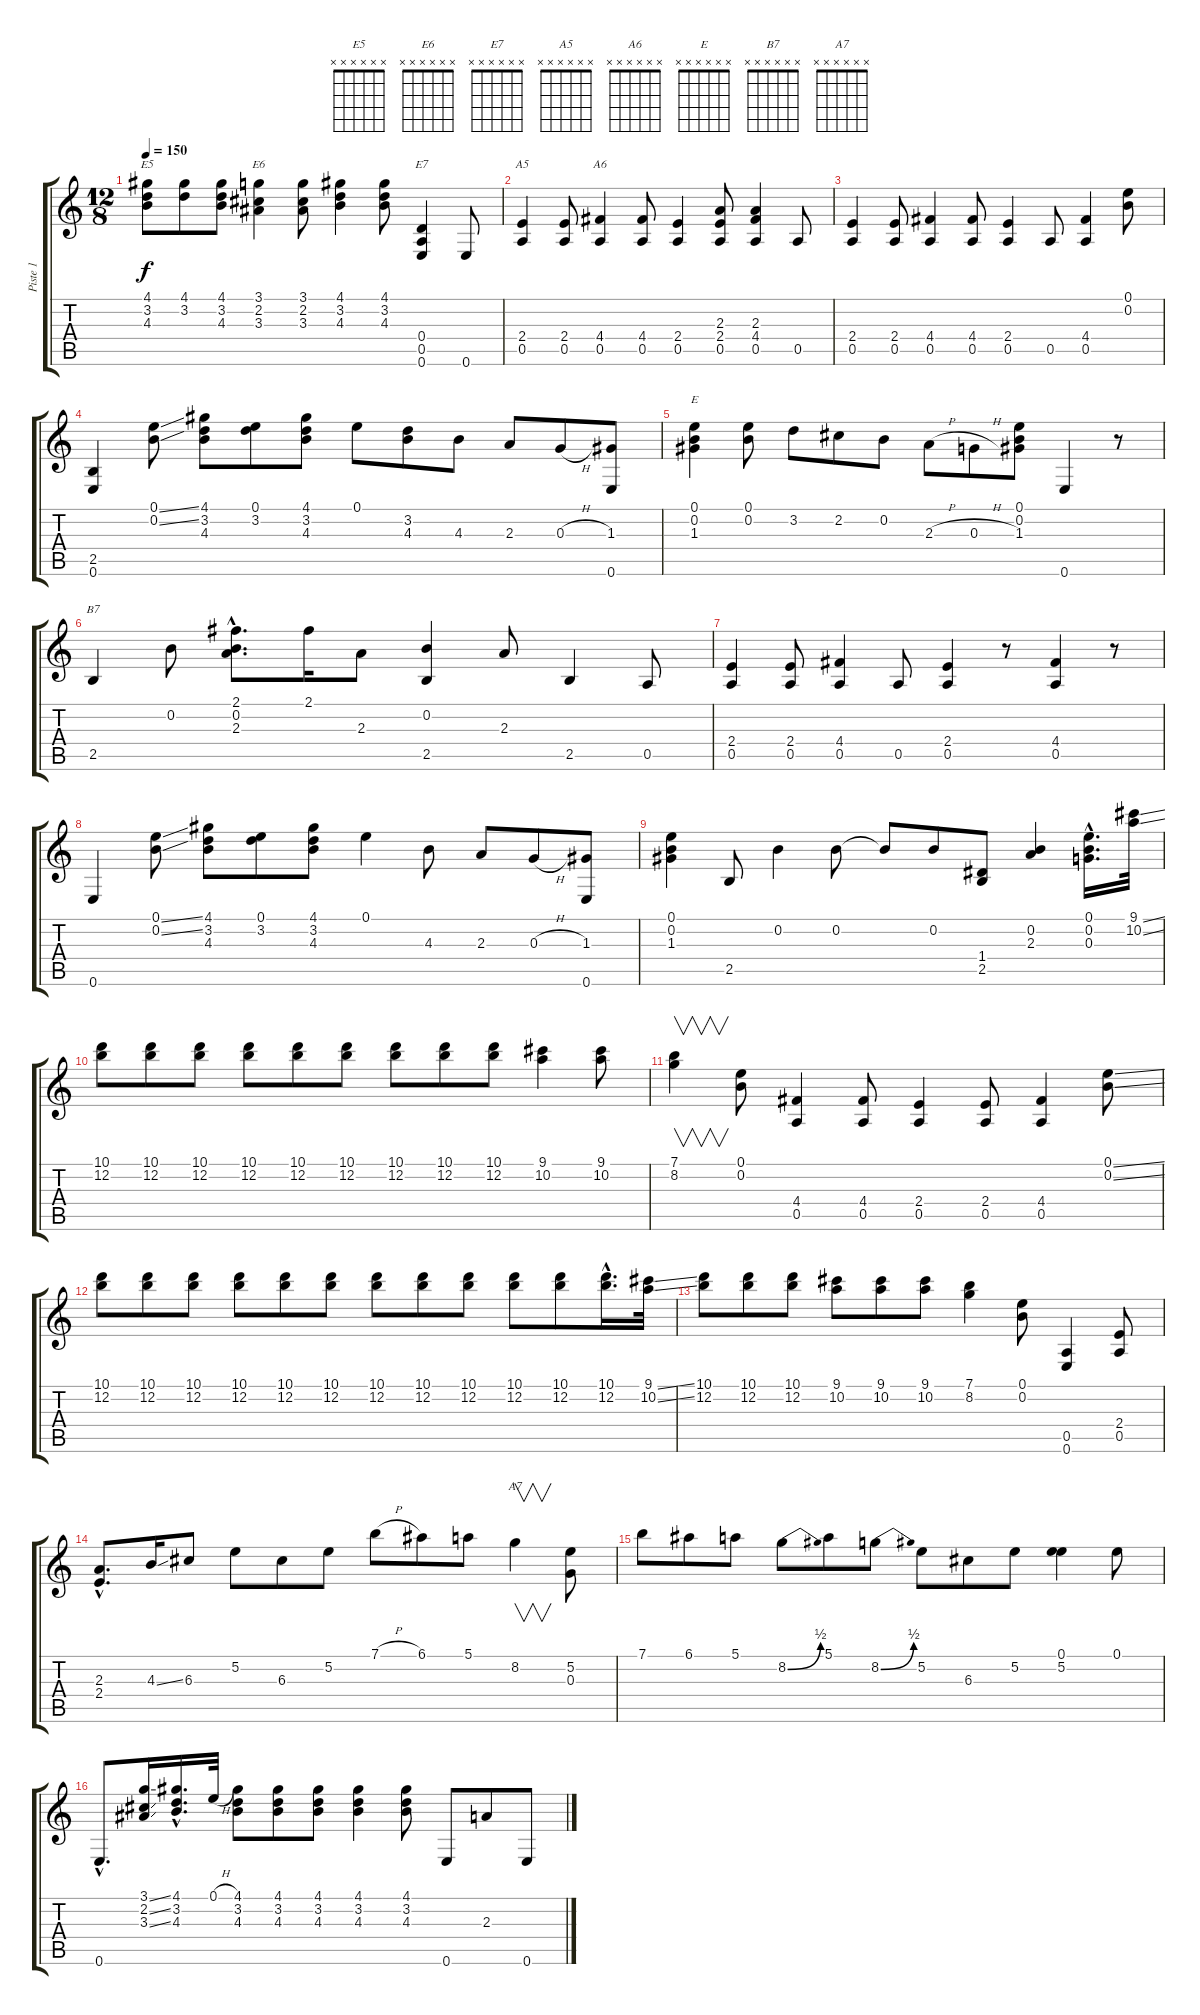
\track ("Piste 1" "Piste 1") {instrument acousticguitarsteel}
\staff {score tabs}
\tuning (E4 B3 G3 D3 A2 E2) {hide}
\chord ("E5" x x x x x x) {firstfret 0}
\chord ("E6" x x x x x x) {firstfret 0}
\chord ("E7" x x x x x x) {firstfret 0}
\chord ("A5" x x x x x x) {firstfret 0}
\chord ("A6" x x x x x x) {firstfret 0}
\chord ("E" x x x x x x) {firstfret 0}
\chord ("B7" x x x x x x) {firstfret 0}
\chord ("A7" x x x x x x) {firstfret 0}
\ts (12 8)
\tempo 150
\clef g2
\ks c
(4.1 3.2 4.3).8{ch "E5" dy f} (4.1 3.2).8 (4.1 3.2 4.3).8 (3.1 2.2 3.3).4{ch "E6"} (3.1 2.2 3.3).8 (4.1 3.2 4.3).4 (4.1 3.2 4.3).8 (0.4 0.5 0.6).4{ch "E7"} 0.6.8 |
(2.4 0.5).4{ch "A5"} (2.4 0.5).8 (4.4 0.5).4{ch "A6"} (4.4 0.5).8 (2.4 0.5).4 (2.3 2.4 0.5).8 (2.3 4.4 0.5).4 0.5.8 |
(2.4 0.5).4 (2.4 0.5).8 (4.4 0.5).4 (4.4 0.5).8 (2.4 0.5).4 0.5.8 (4.4 0.5).4 (0.1 0.2).8 |
(2.5 0.6).4 (0.1{ss} 0.2{ss}).8 (4.1 3.2 4.3).8 (0.1 3.2).8 (4.1 3.2 4.3).8 0.1.8 (3.2 4.3).8 4.3.8 2.3.8 0.3{h}.8 (1.3 0.6).8 |
(0.1 0.2 1.3).4{ch "E"} (0.1 0.2).8 3.2.8 2.2.8 0.2.8 2.3{h}.8 0.3{h}.8 (0.1 0.2 1.3).8 0.6.4 r.8 |
2.5.4{ch "B7"} 0.2.8 (2.1{hac} 0.2{hac} 2.3{hac}).8{d} 2.1.16 2.3.8 (0.2 2.5).4 2.3.8 2.5.4 0.5.8 |
(2.4 0.5).4 (2.4 0.5).8 (4.4 0.5).4 0.5.8 (2.4 0.5).4 r.8 (4.4 0.5).4 r.8 |
0.6.4 (0.1{ss} 0.2{ss}).8 (4.1 3.2 4.3).8 (0.1 3.2).8 (4.1 3.2 4.3).8 0.1.4 4.3.8 2.3.8 0.3{h}.8 (1.3 0.6).8 |
(0.1 0.2 1.3).4 2.5.8 0.2.4 0.2.8 0.2{t}.8 0.2.8 (1.4 2.5).8 (0.2 2.3).4 (0.1{hac} 0.2{hac} 0.3{hac}).16{d} (9.1{ss} 10.2{ss}).32 |
(10.1 12.2).8 (10.1 12.2).8 (10.1 12.2).8 (10.1 12.2).8 (10.1 12.2).8 (10.1 12.2).8 (10.1 12.2).8 (10.1 12.2).8 (10.1 12.2).8 (9.1 10.2).4 (9.1 10.2).8 |
(7.1 8.2).4{v} (0.1 0.2).8 (4.4 0.5).4 (4.4 0.5).8 (2.4 0.5).4 (2.4 0.5).8 (4.4 0.5).4 (0.1{ss} 0.2{ss}).8 |
(10.1 12.2).8 (10.1 12.2).8 (10.1 12.2).8 (10.1 12.2).8 (10.1 12.2).8 (10.1 12.2).8 (10.1 12.2).8 (10.1 12.2).8 (10.1 12.2).8 (10.1 12.2).8 (10.1 12.2).8 (10.1{hac} 12.2{hac}).16{d} (9.1{ss} 10.2{ss}).32 |
(10.1 12.2).8 (10.1 12.2).8 (10.1 12.2).8 (9.1 10.2).8 (9.1 10.2).8 (9.1 10.2).8 (7.1 8.2).4 (0.1 0.2).8 (0.5 0.6).4 (2.4 0.5).8 |
(2.3{hac} 2.4{hac}).8{d} 4.3{ss}.16 6.3.8 5.2.8 6.3.8 5.2.8 7.1{h}.8 6.1.8 5.1.8 8.2.4{v ch "A7"} (5.2 0.3).8 |
7.1.8 6.1.8 5.1.8 8.2{be (bend 0 0 60 2)}.8 5.1.8 8.2{be (bend 0 0 60 2)}.8 5.2.8 6.3.8 5.2.8 (0.1 5.2).4 0.1.8 |
0.6{hac}.8{d} (3.1{ss} 2.2{ss} 3.3{ss}).16 (4.1{hac} 3.2{hac} 4.3{hac}).16{d} 0.1{h}.32 (4.1 3.2 4.3).8 (4.1 3.2 4.3).8 (4.1 3.2 4.3).8 (4.1 3.2 4.3).4 (4.1 3.2 4.3).8 0.6.8 2.3.8 0.6.8
